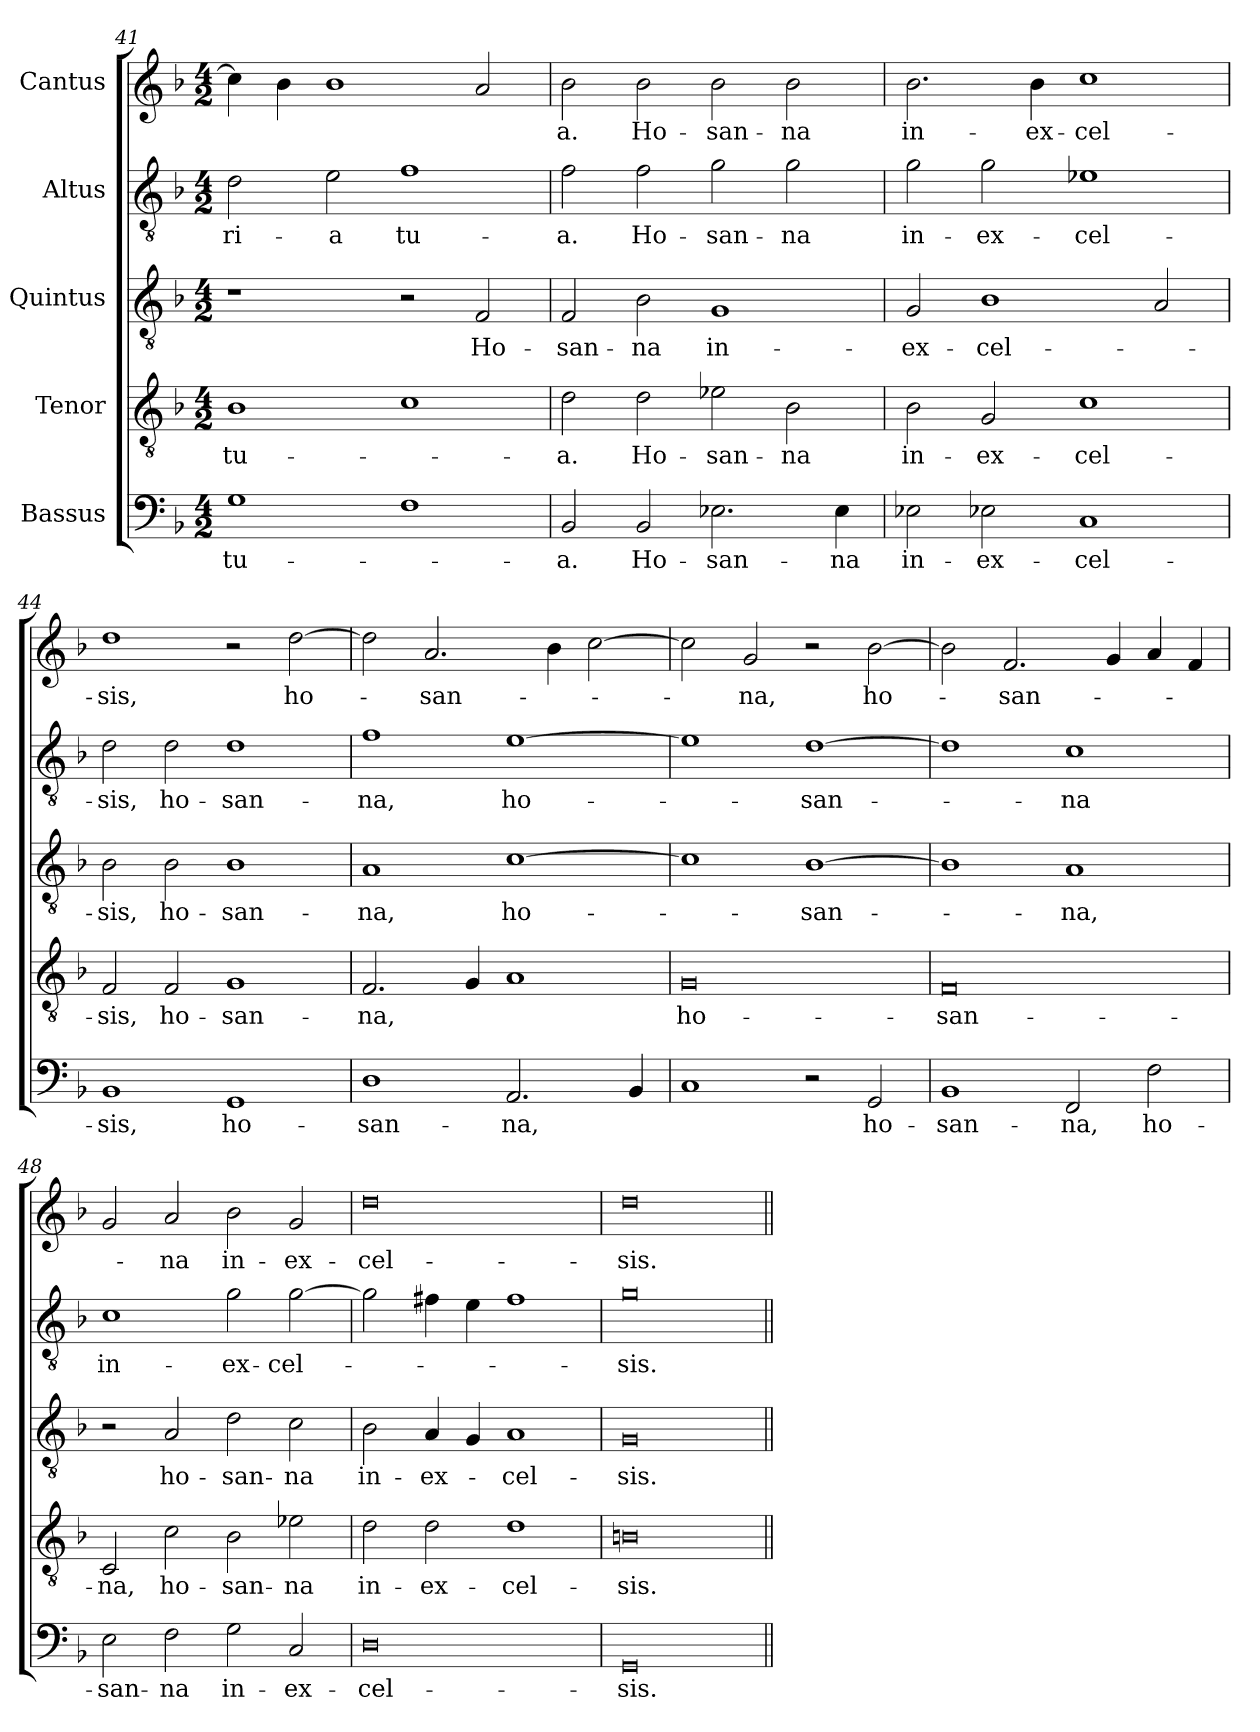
**kern	**text	**kern	**text	**kern	**text	**kern	**text	**kern	**text
*part5	*part5	*part4	*part4	*part3	*part3	*part2	*part2	*part1	*part1
*staff5	*staff5	*staff4	*staff4	*staff3	*staff3	*staff2	*staff2	*staff1	*staff1
*I"Bassus	*	*I"Tenor	*	*I"Quintus	*	*I"Altus	*	*I"Cantus	*
*clefF4	*	*clefGv2	*	*clefGv2	*	*clefGv2	*	*clefG2	*
*k[b-]	*	*k[b-]	*	*k[b-]	*	*k[b-]	*	*k[b-]	*
*M4/2	*	*M4/2	*	*M4/2	*	*M4/2	*	*M4/2	*
=41	=41	=41	=41	=41	=41	=41	=41	=41	=41
1G\	tu-	1B-\	tu-	1r	.	2d\	-ri-	4cc\]	.
.	.	.	.	.	.	.	.	4b-\	.
.	.	.	.	.	.	2e\	-a	1b-\	.
1F\	.	1c\	.	2r	.	1f\	tu-	.	.
.	.	.	.	2F/	Ho-	.	.	2a/	.
=42	=42	=42	=42	=42	=42	=42	=42	=42	=42
2BB-/	-a.	2d\	-a.	2F/	-san-	2f\	-a.	2b-\	-a.
2BB-/	Ho-	2d\	Ho-	2B-\	-na	2f\	Ho-	2b-\	Ho-
2.E-X\	-san-	2e-X\	-san-	1G/	in-	2g\	-san-	2b-\	-san-
.	.	2B-\	-na	.	.	2g\	-na	2b-\	-na
4E-\	-na	.	.	.	.	.	.	.	.
=43	=43	=43	=43	=43	=43	=43	=43	=43	=43
2E-X\	in-	2B-\	in-	2G/	ex-	2g\	in-	2.b-\	in-
2E-X\	ex-	2G/	ex-	1B-\	-cel-	2g\	ex-	.	.
.	.	.	.	.	.	.	.	4b-\	ex-
1C/	-cel-	1c\	-cel-	.	.	1e-X\	-cel-	1cc\	-cel-
.	.	.	.	2A/	.	.	.	.	.
=44	=44	=44	=44	=44	=44	=44	=44	=44	=44
1BB-/	-sis,	2F/	-sis,	2B-\	-sis,	2d\	-sis,	1dd\	-sis,
.	.	2F/	ho-	2B-\	ho-	2d\	ho-	.	.
1GG/	ho-	1G/	-san-	1B-\	-san-	1d\	-san-	2r	.
.	.	.	.	.	.	.	.	[2dd\	ho-
=45	=45	=45	=45	=45	=45	=45	=45	=45	=45
1D\	-san-	2.F/	-na,	1A/	-na,	1f\	-na,	2dd\]	.
.	.	.	.	.	.	.	.	2.a/	-san-
.	.	4G/	.	.	.	.	.	.	.
2.AA/	-na,	1A/	.	[1c\	ho-	[1e\	ho-	.	.
.	.	.	.	.	.	.	.	4b-\	.
.	.	.	.	.	.	.	.	[2cc\	.
4BB-/	.	.	.	.	.	.	.	.	.
=46	=46	=46	=46	=46	=46	=46	=46	=46	=46
1C/	.	0G/	ho-	1c\]	.	1e\]	.	2cc\]	.
.	.	.	.	.	.	.	.	2g/	-na,
2r	.	.	.	[1B-\	-san-	[1d\	-san-	2r	.
2GG/	ho-	.	.	.	.	.	.	[2b-\	ho-
=47	=47	=47	=47	=47	=47	=47	=47	=47	=47
1BB-/	-san-	0F/	-san-	1B-\]	.	1d\]	.	2b-\]	.
.	.	.	.	.	.	.	.	2.f/	-san-
2FF/	-na,	.	.	1A/	-na,	1c\	-na	.	.
.	.	.	.	.	.	.	.	4g/	.
2F\	ho-	.	.	.	.	.	.	4a/	.
.	.	.	.	.	.	.	.	4f/	.
=48	=48	=48	=48	=48	=48	=48	=48	=48	=48
2E\	-san-	2C/	-na,	2r	.	1c\	in-	2g/	.
2F\	-na	2c\	ho-	2A/	ho-	.	.	2a/	-na
2G\	in-	2B-\	-san-	2d\	-san-	2g\	ex-	2b-\	in-
2C/	ex-	2e-X\	-na	2c\	-na	[2g\	-cel-	2g/	ex-
=49	=49	=49	=49	=49	=49	=49	=49	=49	=49
0D\	-cel-	2d\	in-	2B-\	in-	2g\]	.	0dd\	-cel-
.	.	2d\	ex-	4A/	ex-	4f#X\	.	.	.
.	.	.	.	4G/	.	4e\	.	.	.
.	.	1d\	-cel-	1A/	-cel-	1f#\	.	.	.
=50	=50	=50	=50	=50	=50	=50	=50	=50	=50
0GG/	-sis.	0Bn\	-sis.	0G/	-sis.	0g\	-sis.	0dd\	-sis.
=||	=||	=||	=||	=||	=||	=||	=||	=||	=||
*-	*-	*-	*-	*-	*-	*-	*-	*-	*-
